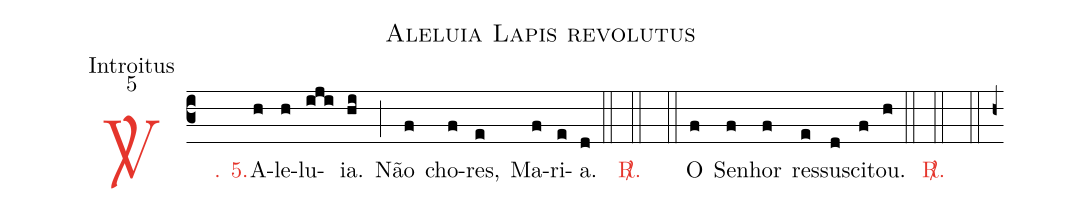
name: Aleluia Lapis revolutus;
office-part: Introitus;
mode: 5;
%%
(c3)

<c><sp>V/</sp>. 5.</c>() A(h)le(h)lu(iji)ia.(hi) (;) Não(f) cho(f)res,(e) Ma(f)ri(e)a.(d)

(::)

<c><sp>R/</sp>.</c>(::)

(::)

O(f) Se(f)nhor(f) res(e)sus(d)ci(f)tou.(h)

(::)

<c><sp>R/</sp>.</c>(::)

(::)

(h+)
